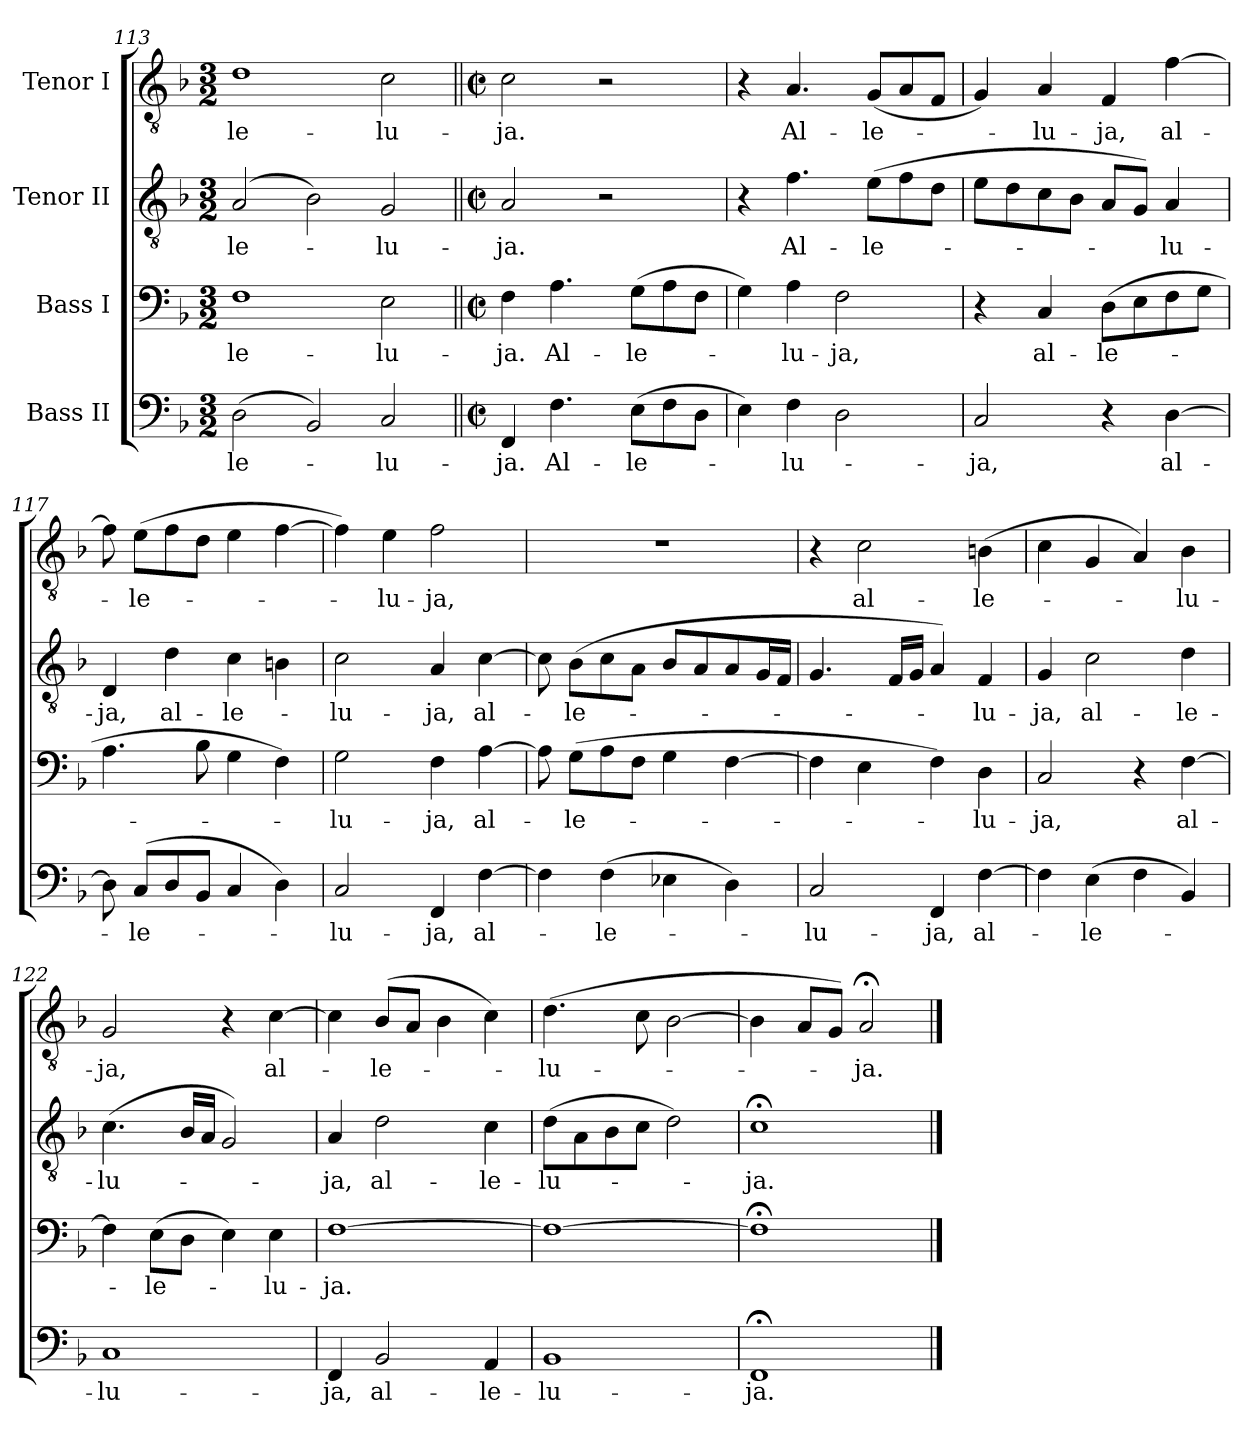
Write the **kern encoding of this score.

**kern	**text	**kern	**text	**kern	**text	**kern	**text
*part4	*part4	*part3	*part3	*part2	*part2	*part1	*part1
*staff4	*staff4	*staff3	*staff3	*staff2	*staff2	*staff1	*staff1
*I"Bass II	*	*I"Bass I	*	*I"Tenor II	*	*I"Tenor I	*
*clefF4	*	*clefF4	*	*clefGv2	*	*clefGv2	*
*k[b-]	*	*k[b-]	*	*k[b-]	*	*k[b-]	*
*F:	*	*F:	*	*F:	*	*F:	*
*M3/2	*	*M3/2	*	*M3/2	*	*M3/2	*
=113	=113	=113	=113	=113	=113	=113	=113
(2D\	-le-	1F	-le-	(2A/	-le-	1d	-le-
2BB-/)	.	.	.	2B-\)	.	.	.
2C/	-lu-	2E\	-lu-	2G/	-lu-	2c\	-lu-
!!LO:LB:g=z
=114||	=114||	=114||	=114||	=114||	=114||	=114||	=114||
*M2/2	*	*M2/2	*	*M2/2	*	*M2/2	*
*met(c|)	*	*met(c|)	*	*met(c|)	*	*met(c|)	*
4FF/	-ja.	4F\	-ja.	2A/	-ja.	2c\	-ja.
4.F\	Al-	4.A\	Al-	.	.	.	.
.	.	.	.	2r	.	2r	.
(8E\L	-le-	(8G\L	-le-	.	.	.	.
8F\	.	8A\	.	.	.	.	.
8D\J	.	8F\J	.	.	.	.	.
=115	=115	=115	=115	=115	=115	=115	=115
4E\)	.	4G\)	.	4r	.	4r	.
4F\	-lu-	4A\	-lu-	4.f\	Al-	4.A/	Al-
2D\	.	2F\	-ja,	.	.	.	.
.	.	.	.	(8e\L	-le-	(8G/L	-le-
.	.	.	.	8f\	.	8A/	.
.	.	.	.	8d\J	.	8F/J	.
=116	=116	=116	=116	=116	=116	=116	=116
2C/	-ja,	4r	.	8e\L	.	4G/)	.
.	.	.	.	8d\	.	.	.
.	.	4C/	al-	8c\	.	4A/	-lu-
.	.	.	.	8B-\J	.	.	.
4r	.	(8D\L	-le-	8A/L	.	4F/	-ja,
.	.	8E\	.	8G/J)	.	.	.
[4D\	al-	8F\	.	4A/	-lu-	[4f\	al-
.	.	8G\J	.	.	.	.	.
=117	=117	=117	=117	=117	=117	=117	=117
8D\]	.	4.A\	.	4D/	-ja,	8f\]	.
(8C/L	-le-	.	.	.	.	(8e\L	-le-
8D/	.	.	.	4d\	al-	8f\	.
8BB-/J	.	8B-\	.	.	.	8d\J	.
4C/	.	4G\	.	4c\	-le-	4e\	.
4D\)	.	4F\)	.	4Bn\	.	[4f\	.
=118	=118	=118	=118	=118	=118	=118	=118
2C/	-lu-	2G\	-lu-	2c\	-lu-	4f\])	.
.	.	.	.	.	.	4e\	-lu-
4FF/	-ja,	4F\	-ja,	4A/	-ja,	2f\	-ja,
[4F\	al-	[4A\	al-	[4c\	al-	.	.
=119	=119	=119	=119	=119	=119	=119	=119
4F\]	.	8A\]	.	8c\]	.	1r	.
.	.	(8G\L	-le-	(8B-\L	-le-	.	.
(4F\	-le-	8A\	.	8c\	.	.	.
.	.	8F\J	.	8A\J	.	.	.
4E-X\	.	4G\	.	8B-/L	.	.	.
.	.	.	.	8A/	.	.	.
4D\)	.	[4F\	.	8A/	.	.	.
.	.	.	.	16G/L	.	.	.
.	.	.	.	16F/JJ	.	.	.
!!LO:LB:g=z
=120	=120	=120	=120	=120	=120	=120	=120
2C/	-lu-	4F\]	.	4.G/	.	4r	.
.	.	4E\	.	.	.	2c\	al-
.	.	.	.	16F/LL	.	.	.
.	.	.	.	16G/JJ	.	.	.
4FF/	-ja,	4F\)	.	4A/)	.	.	.
[4F\	al-	4D\	-lu-	4F/	-lu-	(4Bn\	-le-
=121	=121	=121	=121	=121	=121	=121	=121
4F\]	.	2C/	-ja,	4G/	-ja,	4c\	.
(4E\	-le-	.	.	2c\	al-	4G/	.
4F\	.	4r	.	.	.	4A/)	.
4BB-/)	.	[4F\	al-	4d\	-le-	4B-\	-lu-
=122	=122	=122	=122	=122	=122	=122	=122
1C	-lu-	4F\]	.	(4.c\	-lu-	2G/	-ja,
.	.	(8E\L	-le-	.	.	.	.
.	.	8D\J	.	16B-/LL	.	.	.
.	.	.	.	16A/JJ	.	.	.
.	.	4E\)	.	2G/)	.	4r	.
.	.	4E\	-lu-	.	.	[4c\	al-
=123	=123	=123	=123	=123	=123	=123	=123
4FF/	-ja,	[1F	-ja.	4A/	-ja,	4c\]	.
2BB-/	al-	.	.	2d\	al-	(8B-/L	-le-
.	.	.	.	.	.	8A/J	.
.	.	.	.	.	.	4B-\	.
4AA/	-le-	.	.	4c\	-le-	4c\)	.
=124	=124	=124	=124	=124	=124	=124	=124
1BB-	-lu-	1F_	.	(8d\L	-lu-	(4.d\	-lu-
.	.	.	.	8A\	.	.	.
.	.	.	.	8B-\	.	.	.
.	.	.	.	8c\J	.	8c\	.
.	.	.	.	2d\)	.	[2B-\	.
=125	=125	=125	=125	=125	=125	=125	=125
1FF;<	-ja.	1F;<]	.	1c;<	-ja.	4B-\]	.
.	.	.	.	.	.	8A/L	.
.	.	.	.	.	.	8G/J)	.
.	.	.	.	.	.	2A;</	-ja.
==	==	==	==	==	==	==	==
*-	*-	*-	*-	*-	*-	*-	*-
